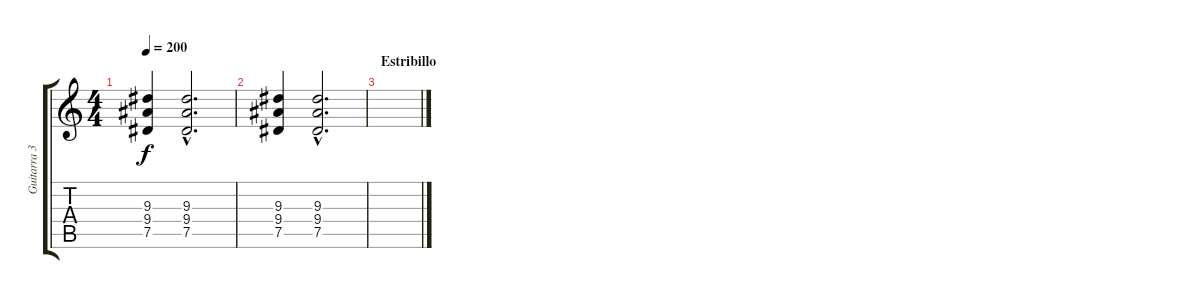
\track ("Guitarra 3" "Guitarra 3") {instrument distortionguitar}
\staff {score tabs}
\tuning (Eb4 Bb3 Gb3 Db3 Ab2 Eb2) {hide}
\ts (4 4)
\tempo 200
\clef g2
\ks c
(9.3 9.4 7.5).4{dy f} (9.3{hac} 9.4{hac} 7.5{hac}).2{d} |
(9.3 9.4 7.5).4 (9.3{hac} 9.4{hac} 7.5{hac}).2{d} |
\section ("" "Estribillo")
